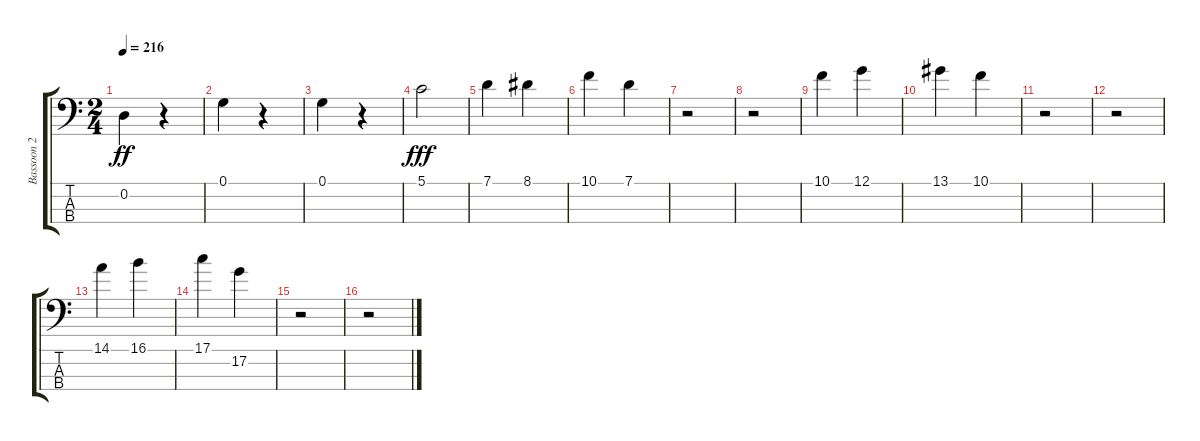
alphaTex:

\track ("Bassoon 2" "Bassoon 2") {instrument acousticguitarnylon}
\staff {score tabs}
\tuning (G2 D2 A1 E1) {hide}
\ts (2 4)
\tempo 216
\clef f4
\ks c
0.2.4{dy ff} r.4 |
0.1.4 r.4 |
0.1.4 r.4 |
5.1.2{dy fff} |
7.1.4 8.1.4 |
10.1.4 7.1.4 |
r.2 |
r.2 |
10.1.4 12.1.4 |
13.1.4 10.1.4 |
r.2 |
r.2 |
14.1.4 16.1.4 |
17.1.4 17.2.4 |
r.2 |
r.2
